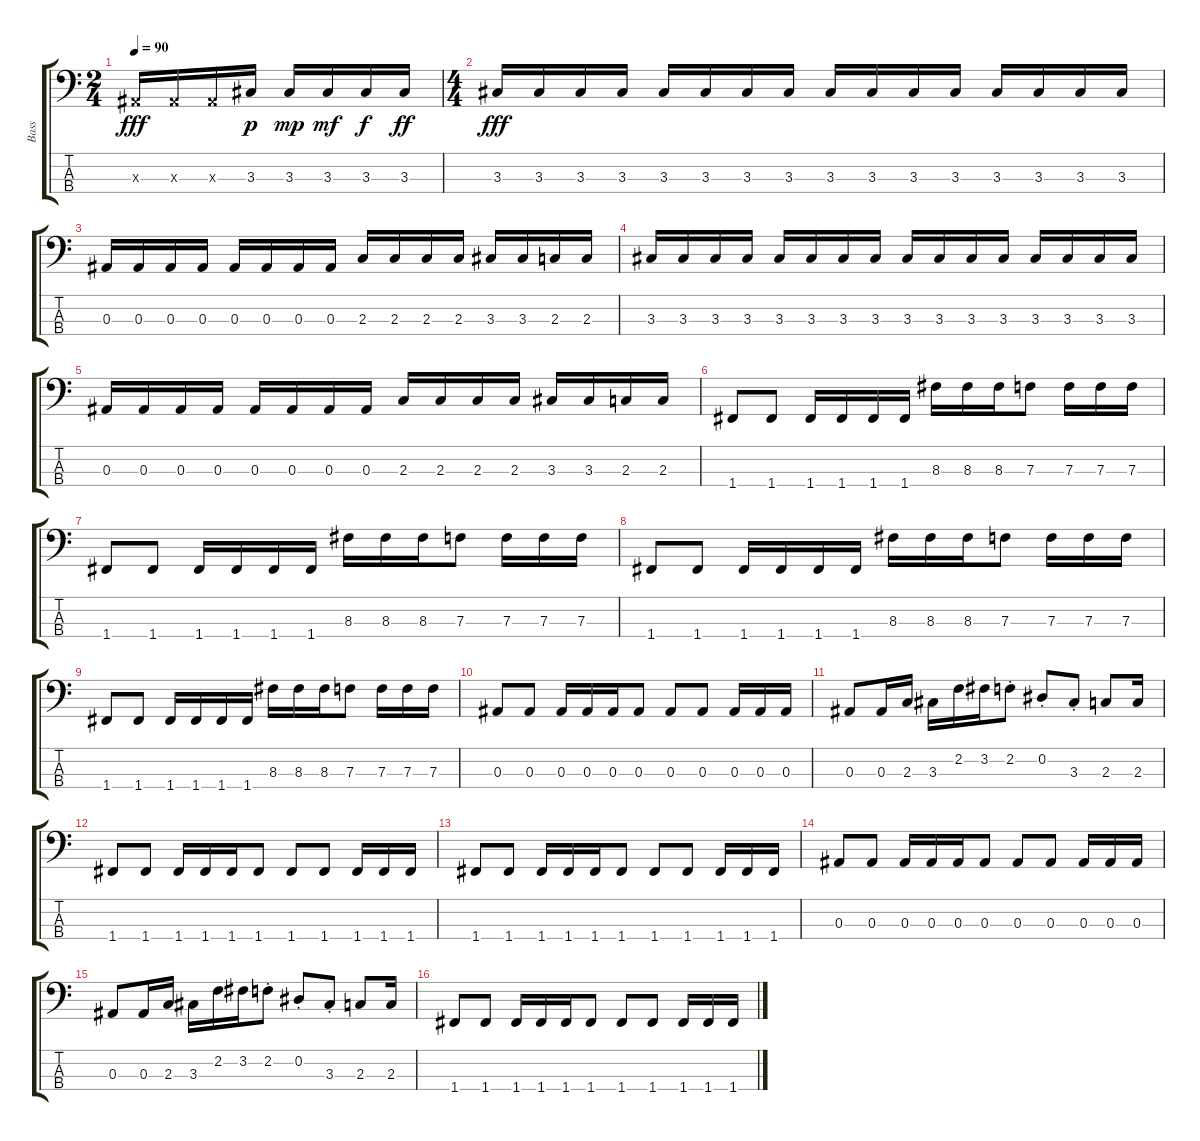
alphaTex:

\track ("Bass" "Bass") {instrument electricbassfinger}
\staff {score tabs}
\tuning (Ab2 Eb2 Bb1 F1) {hide}
\ts (2 4)
\tempo 90
\clef f4
\ks c
0.3{x}.16{dy fff} 0.3{x}.16 0.3{x}.16 3.3.16{dy p} 3.3.16{dy mp} 3.3.16{dy mf} 3.3.16{dy f} 3.3.16{dy ff} |
\ts (4 4)
3.3.16{dy fff} 3.3.16 3.3.16 3.3.16 3.3.16 3.3.16 3.3.16 3.3.16 3.3.16 3.3.16 3.3.16 3.3.16 3.3.16 3.3.16 3.3.16 3.3.16 |
0.3.16 0.3.16 0.3.16 0.3.16 0.3.16 0.3.16 0.3.16 0.3.16 2.3.16 2.3.16 2.3.16 2.3.16 3.3.16 3.3.16 2.3.16 2.3.16 |
3.3.16 3.3.16 3.3.16 3.3.16 3.3.16 3.3.16 3.3.16 3.3.16 3.3.16 3.3.16 3.3.16 3.3.16 3.3.16 3.3.16 3.3.16 3.3.16 |
0.3.16 0.3.16 0.3.16 0.3.16 0.3.16 0.3.16 0.3.16 0.3.16 2.3.16 2.3.16 2.3.16 2.3.16 3.3.16 3.3.16 2.3.16 2.3.16 |
1.4.8 1.4.8 1.4.16 1.4.16 1.4.16 1.4.16 8.3.16 8.3.16 8.3.16 7.3.8 7.3.16 7.3.16 7.3.16 |
1.4.8 1.4.8 1.4.16 1.4.16 1.4.16 1.4.16 8.3.16 8.3.16 8.3.16 7.3.8 7.3.16 7.3.16 7.3.16 |
1.4.8 1.4.8 1.4.16 1.4.16 1.4.16 1.4.16 8.3.16 8.3.16 8.3.16 7.3.8 7.3.16 7.3.16 7.3.16 |
1.4.8 1.4.8 1.4.16 1.4.16 1.4.16 1.4.16 8.3.16 8.3.16 8.3.16 7.3.8 7.3.16 7.3.16 7.3.16 |
0.3.8 0.3.8 0.3.16 0.3.16 0.3.16 0.3.8 0.3.8 0.3.8 0.3.16 0.3.16 0.3.16 |
0.3.8 0.3.16 2.3.16 3.3.16 2.2.16 3.2.16 2.2{st}.8 0.2{st}.8 3.3{st}.8 2.3.8 2.3.16 |
1.4.8 1.4.8 1.4.16 1.4.16 1.4.16 1.4.8 1.4.8 1.4.8 1.4.16 1.4.16 1.4.16 |
1.4.8 1.4.8 1.4.16 1.4.16 1.4.16 1.4.8 1.4.8 1.4.8 1.4.16 1.4.16 1.4.16 |
0.3.8 0.3.8 0.3.16 0.3.16 0.3.16 0.3.8 0.3.8 0.3.8 0.3.16 0.3.16 0.3.16 |
0.3.8 0.3.16 2.3.16 3.3.16 2.2.16 3.2.16 2.2{st}.8 0.2{st}.8 3.3{st}.8 2.3.8 2.3.16 |
1.4.8 1.4.8 1.4.16 1.4.16 1.4.16 1.4.8 1.4.8 1.4.8 1.4.16 1.4.16 1.4.16
